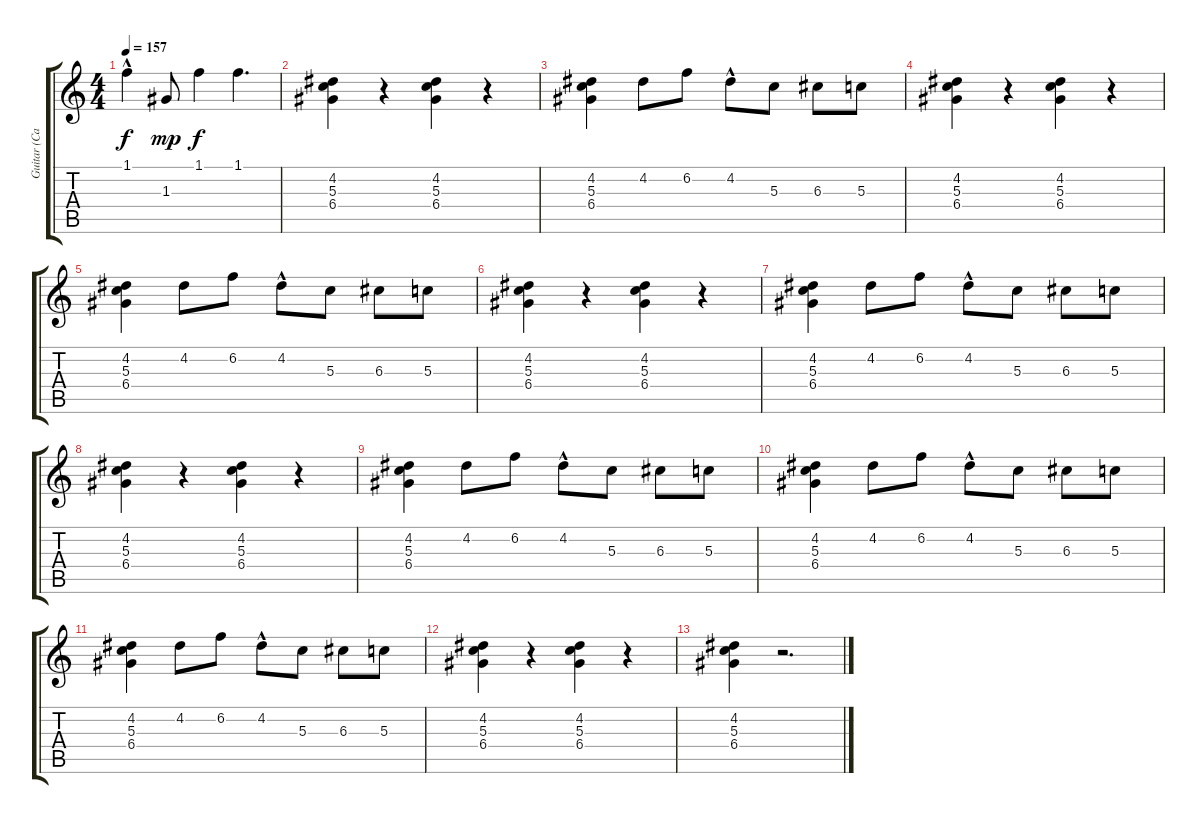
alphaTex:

\track ("Guitar (Carrie)" "Guitar (Ca") {instrument electricguitarclean}
\staff {score tabs}
\tuning (E4 B3 G3 D3 A2 E2) {hide}
\ts (4 4)
\tempo 157
\clef g2
\ks c
1.1{hac}.4{dy f} 1.3.8{dy mp} 1.1.4{dy f} 1.1.4{d} |
(4.2 5.3 6.4).4 r.4 (4.2 5.3 6.4).4 r.4 |
(4.2 5.3 6.4).4 4.2.8 6.2.8 4.2{hac}.8 5.3.8 6.3.8 5.3.8 |
(4.2 5.3 6.4).4 r.4 (4.2 5.3 6.4).4 r.4 |
(4.2 5.3 6.4).4 4.2.8 6.2.8 4.2{hac}.8 5.3.8 6.3.8 5.3.8 |
(4.2 5.3 6.4).4 r.4 (4.2 5.3 6.4).4 r.4 |
(4.2 5.3 6.4).4 4.2.8 6.2.8 4.2{hac}.8 5.3.8 6.3.8 5.3.8 |
(4.2 5.3 6.4).4 r.4 (4.2 5.3 6.4).4 r.4 |
(4.2 5.3 6.4).4 4.2.8 6.2.8 4.2{hac}.8 5.3.8 6.3.8 5.3.8 |
(4.2 5.3 6.4).4 4.2.8 6.2.8 4.2{hac}.8 5.3.8 6.3.8 5.3.8 |
(4.2 5.3 6.4).4 4.2.8 6.2.8 4.2{hac}.8 5.3.8 6.3.8 5.3.8 |
(4.2 5.3 6.4).4 r.4 (4.2 5.3 6.4).4 r.4 |
(4.2 5.3 6.4).4 r.2{d}
